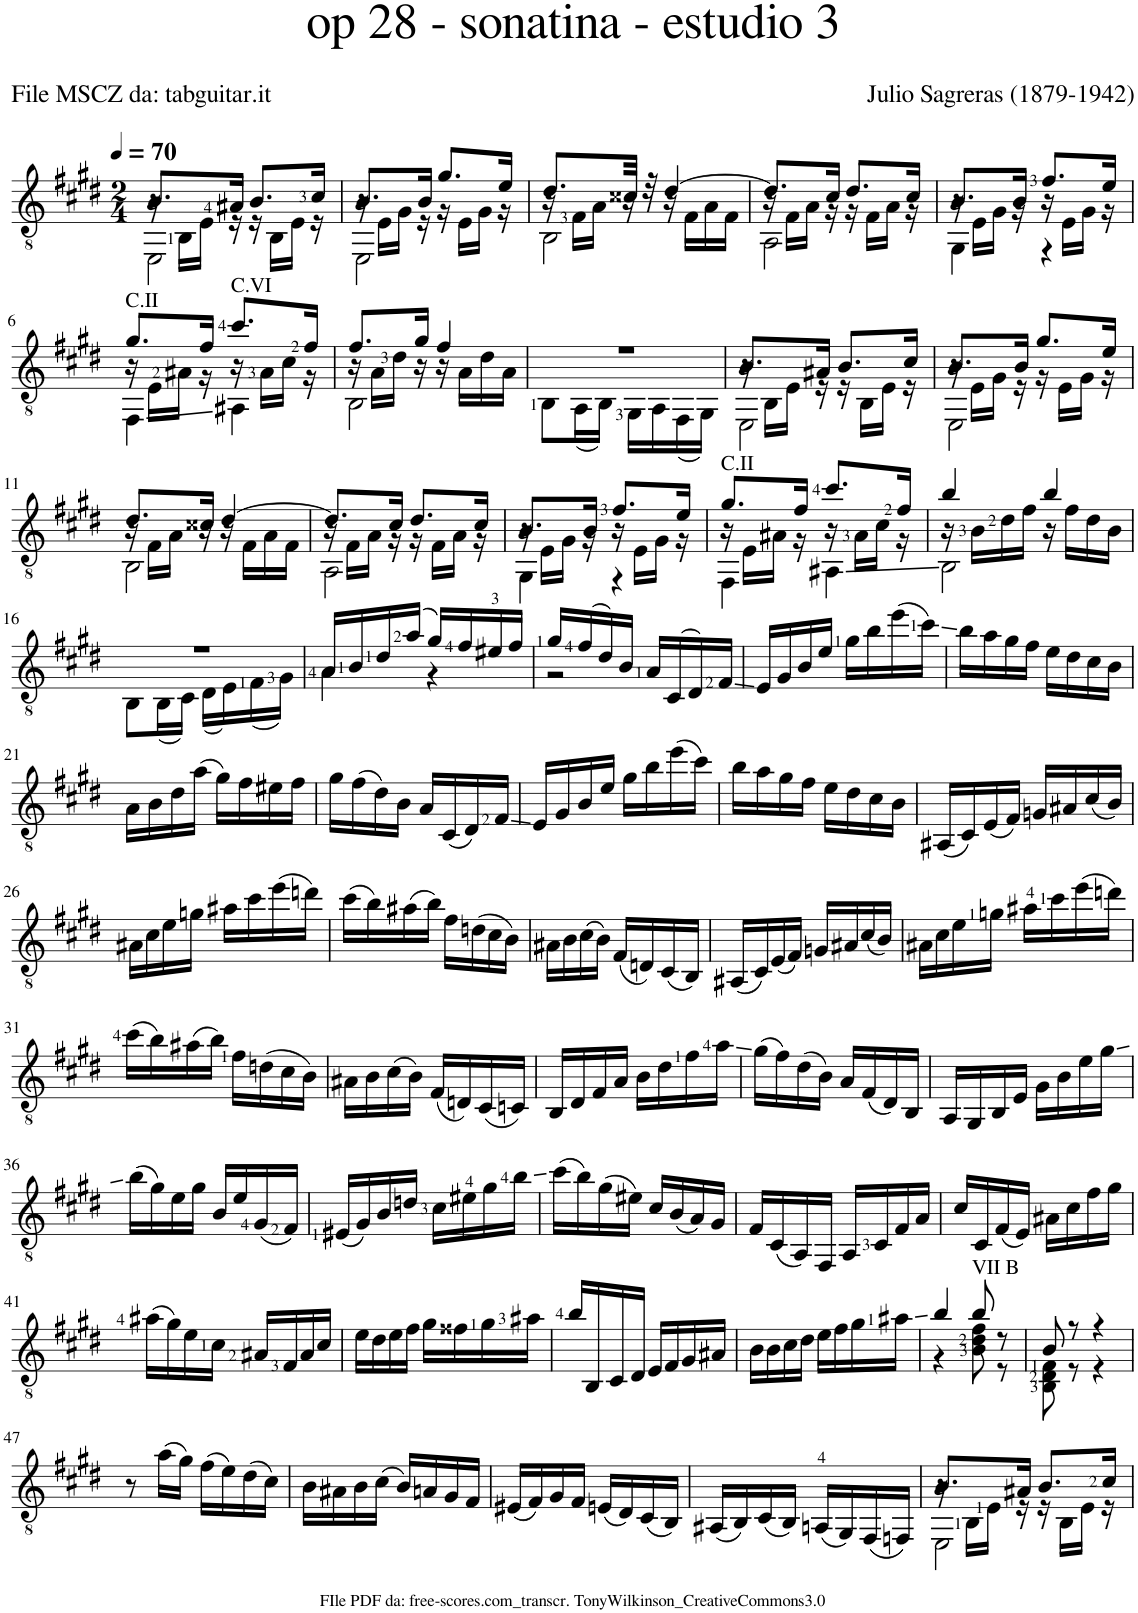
**kern
*part1
*staff1
*I"Guitar
*I'Guit.
*clefGv2
*k[f#c#g#d#]
*M2/4
*MM70
=1
*^
*	*^
8.B/L	16r	2EE\
.	16BB\LL	.
.	16E\JJ	.
16A#X/Jk	16r	.
8.B/L	16r	.
.	16BB\LL	.
.	16E\JJ	.
16c#/Jk	16r	.
=2	=2	=2
8.B/L	16r	2EE\
.	16E\LL	.
.	16G#\JJ	.
16B/Jk	16r	.
8.g#/L	16r	.
.	16E\LL	.
.	16G#\JJ	.
16e/Jk	16r	.
=3	=3	=3
8.d#/L	16r	2BB\
.	16F#\LL	.
.	16A\JJ	.
32c##X/Jkk	16r	.
32r	.	.
[4d#/	16r	.
.	16F#\LL	.
.	16A\	.
.	16F#\JJ	.
=4	=4	=4
8.d#/L]	16r	2AA\
.	16F#\LL	.
.	16A\JJ	.
16c#/Jk	16r	.
8.d#/L	16r	.
.	16F#\LL	.
.	16A\JJ	.
16c#/Jk	16r	.
=5	=5	=5
8.B/L	16r	4GG#\
.	16E\LL	.
.	16G#\JJ	.
16B/Jk	16r	.
8.f#/L	16r	4r
.	16E\LL	.
.	16G#\JJ	.
16e/Jk	16r	.
!!LO:LB:g=z	!!	!!
=6	=6	=6
!LO:TX:a:t=C.II	!	!
8.g#/L	16r	4FF#\
.	16E\LL	.
.	16A#X\JJ	.
16f#/Jk	16r	.
!LO:TX:a:t=C.VI	!	!
8.cc#/L	16r	4AA#X\
.	16A#\LL	.
.	16c#\JJ	.
16f#/Jk	16r	.
=7	=7	=7
8.f#/L	16r	2BB\
.	16A\LL	.
.	16d#\JJ	.
16g#/Jk	16r	.
4f#/	16r	.
.	16A\LL	.
.	16d#\	.
.	16A\JJ	.
*	*v	*v
=8	=8
2r	8BB\L
.	(16AA\L
.	16BB\JJ)
.	16GG#\LL
.	16AA\
.	(16FF#\
.	16GG#\JJ)
=9	=9
*	*^
8.B/L	16r	2EE\
.	16BB\LL	.
.	16E\JJ	.
16A#X/Jk	16r	.
8.B/L	16r	.
.	16BB\LL	.
.	16E\JJ	.
16c#/Jk	16r	.
=10	=10	=10
8.B/L	16r	2EE\
.	16E\LL	.
.	16G#\JJ	.
16B/Jk	16r	.
8.g#/L	16r	.
.	16E\LL	.
.	16G#\JJ	.
16e/Jk	16r	.
!!LO:LB:g=z	!!	!!
=11	=11	=11
8.d#/L	16r	2BB\
.	16F#\LL	.
.	16A\JJ	.
16c##X/Jk	16r	.
[4d#/	16r	.
.	16F#\LL	.
.	16A\	.
.	16F#\JJ	.
=12	=12	=12
8.d#/L]	16r	2AA\
.	16F#\LL	.
.	16A\JJ	.
16c#/Jk	16r	.
8.d#/L	16r	.
.	16F#\LL	.
.	16A\JJ	.
16c#/Jk	16r	.
=13	=13	=13
8.B/L	16r	4GG#\
.	16E\LL	.
.	16G#\JJ	.
16B/Jk	16r	.
8.f#/L	16r	4r
.	16E\LL	.
.	16G#\JJ	.
16e/Jk	16r	.
=14	=14	=14
!LO:TX:a:t=C.II	!	!
8.g#/L	16r	4FF#\
.	16E\LL	.
.	16A#X\JJ	.
16f#/Jk	16r	.
8.cc#/L	16r	4AA#X\
.	16A#\LL	.
.	16c#\JJ	.
16f#/Jk	16r	.
=15	=15	=15
4b/	16r	2BB\
.	16B\LL	.
.	16d#\	.
.	16f#\JJ	.
4b/	16r	.
.	16f#\LL	.
.	16d#\	.
.	16B\JJ	.
*	*v	*v
!!LO:LB:g=z
=16	=16
2r	8BB\L
.	(16BB\L
.	16C#\JJ)
.	(16D#\LL
.	16E\)
.	(16F#\
.	16G#\JJ)
=17	=17
16A/LL	4A\
16B/	.
16d#/	.
(16a/JJ	.
16g#/LL)	4r
16f#/	.
16e#X/	.
16f#/JJ	.
=18	=18
16g#/LL	2r
(16f#/	.
16d#/)	.
16B/JJ	.
16A/LL	.
(16C#/	.
16D#/)	.
16F#/JJ	.
*v	*v
=19
16E/LL
16G#/
16B/
16e/JJ
16g#\LL
16b\
(16ee\
16cc#\JJ)
=20
16b\LL
16a\
16g#\
16f#\JJ
16e\LL
16d#\
16c#\
16B\JJ
!!LO:LB:g=z
=21
16A\LL
16B\
16d#\
(16a\JJ
16g#\LL)
16f#\
16e#X\
16f#\JJ
=22
16g#\LL
(16f#\
16d#\)
16B\JJ
16A/LL
(16C#/
16D#/)
16F#/JJ
=23
16E/LL
16G#/
16B/
16e/JJ
16g#\LL
16b\
(16ee\
16cc#\JJ)
=24
16b\LL
16a\
16g#\
16f#\JJ
16e\LL
16d#\
16c#\
16B\JJ
=25
(16AA#X/LL
16C#/)
(16E/
16F#/JJ)
16Gn/LL
16A#X/
(16c#/
16B/JJ)
!!LO:LB:g=z
=26
16A#X\LL
16c#\
16e\
16gn\JJ
16a#X\LL
16cc#\
(16ee\
16ddn\JJ)
=27
(16cc#\LL
16b\)
(16a#X\
16b\JJ)
16f#\LL
(16dn\
16c#\
16B\JJ)
=28
16A#X\LL
16B\
(16c#\
16B\JJ)
(16F#/LL
16Dn/)
(16C#/
16BB/JJ)
=29
(16AA#X/LL
16C#/)
(16E/
16F#/JJ)
16Gn/LL
16A#X/
(16c#/
16B/JJ)
=30
16A#X\LL
16c#\
16e\
16gn\JJ
16a#X\LL
16cc#\
(16ee\
16ddn\JJ)
!!LO:LB:g=z
=31
(16cc#\LL
16b\)
(16a#X\
16b\JJ)
16f#\LL
(16dn\
16c#\
16B\JJ)
=32
16A#X\LL
16B\
(16c#\
16B\JJ)
(16F#/LL
16Dn/)
(16C#/
16Cn/JJ)
=33
16BB/LL
16D#/
16F#/
16A/JJ
16B\LL
16d#\
16f#\
16a\JJ
=34
(16g#\LL
16f#\)
(16d#\
16B\JJ)
16A/LL
(16F#/
16D#/)
16BB/JJ
=35
16AA/LL
16GG#/
16BB/
16E/JJ
16G#\LL
16B\
16e\
16g#\JJ
!!LO:LB:g=z
=36
(16b\LL
16g#\)
16e\
16g#\JJ
16B/LL
16e/
(16G#/
16F#/JJ)
=37
(16E#X/LL
16G#/)
16B/
16dn/JJ
16c#\LL
16e#X\
16g#\
16b\JJ
=38
(16cc#\LL
16b\)
(16g#\
16e#X\JJ)
16c#/LL
(16B/
16A/)
16G#/JJ
=39
16F#/LL
(16C#/
16AA/)
16FF#/JJ
16AA/LL
16C#/
16F#/
16A/JJ
=40
16c#/LL
16C#/
(16F#/
16E/JJ)
16A#X\LL
16c#\
16f#\
16g#\JJ
!!LO:LB:g=z
=41
(16a#X\LL
16g#\)
16e\
16c#\JJ
16A#X/LL
16F#/
16A#/
16c#/JJ
=42
16e\LL
16d#\
16e\
16f#\JJ
16g#\LL
16f##X\
16g#\
16a#X\JJ
=43
16b/LL
16BB/
16C#/
16D#/JJ
16E/LL
16F#/
16G#/
16A#X/JJ
=44
16B\LL
16B\
16c#\
16d#\JJ
16e\LL
16f#\
16g#\
16a#X\JJ
=45
*^
4b/	4r
!LO:TX:a:t=VII B	!
8b/	8B\ 8d#\ 8f#\
8r	8r
=46	=46
8B/	8BB\ 8D#\ 8F#\
8r	8r
4r	4r
*v	*v
!!LO:LB:g=z
=47
8r
(16a\LL
16g#\JJ)
(16f#\LL
16e\)
(16d#\
16c#\JJ)
=48
16B\LL
16A#X\
16B\
(16c#\JJ
16B/LL)
16An/
16G#/
16F#/JJ
=49
(16E#X/LL
16F#/)
16G#/
16F#/JJ
(16En/LL
16D#/)
(16C#/
16BB/JJ)
=50
(16AA#X/LL
16BB/)
(16C#/
16BB/JJ)
(16AAn/LL
16GG#/)
(16FF#/
16FFn/JJ)
=51
*^
*	*^
8.B/L	16r	2EE\
.	16BB\LL	.
.	16E\JJ	.
16A#X/Jk	16r	.
8.B/L	16r	.
.	16BB\LL	.
.	16E\JJ	.
16c#/Jk	16r	.
*v	*v	*v
=
*-
